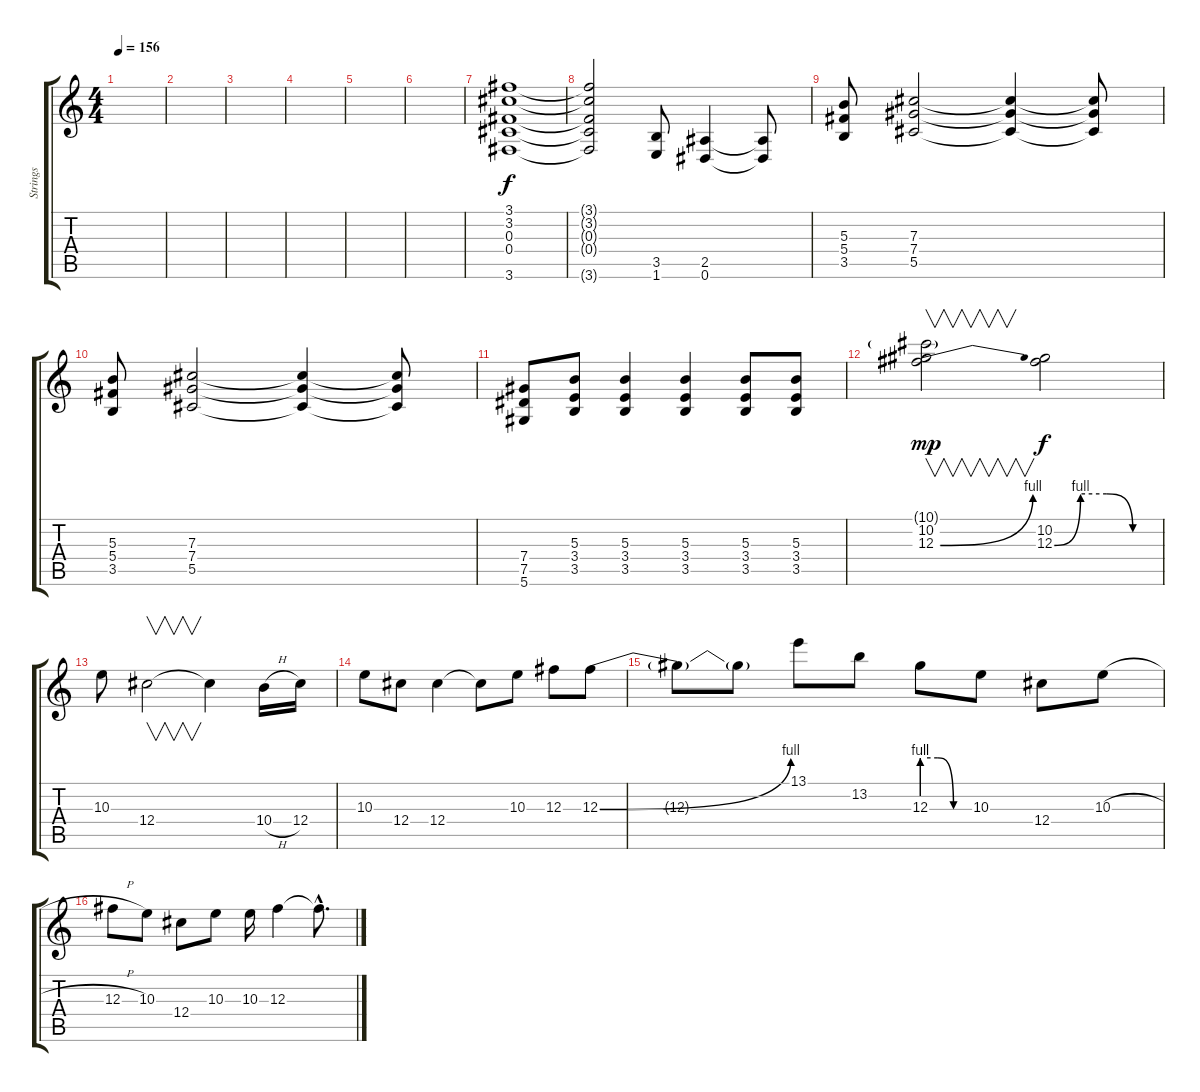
\track ("Strings" "Strings") {instrument overdrivenguitar}
\staff {score tabs}
\tuning (Eb4 Bb3 Gb3 Db3 Ab2 Eb2) {hide}
\ts (4 4)
\tempo 156
\clef g2
\ks c
|
|
|
|
|
|
(3.1 3.2 0.3 0.4 3.6).1 |
(3.1{t} 3.2{t} 0.3{t} 0.4{t} 3.6{t}).2 (3.5 1.6).8 (2.5 0.6).4 (2.5{t} 0.6{t}).8 |
(5.3 5.4 3.5).8 (7.3 7.4 5.5).2 (7.3{t} 7.4{t} 5.5{t}).4 (7.3{t} 7.4{t} 5.5{t}).8 |
(5.3 5.4 3.5).8 (7.3 7.4 5.5).2 (7.3{t} 7.4{t} 5.5{t}).4 (7.3{t} 7.4{t} 5.5{t}).8 |
(7.4 7.5 5.6).8 (5.3 3.4 3.5).8 (5.3 3.4 3.5).4 (5.3 3.4 3.5).4 (5.3 3.4 3.5).8 (5.3 3.4 3.5).8 |
(10.1{g} 10.2 12.3{be (bend 0 0 60 4)}).2{v dy mp} (10.2 12.3{be (custom 0 0 15 4 30 4 45 0 60 0)}).2{dy f} |
10.3.8 12.4.2{v} 12.4{t}.4 10.4{h}.16 12.4.16 |
10.3.8 12.4.8 12.4.4 12.4{t}.8 10.3.8 12.3.8 12.3{be (bend 0 0 60 4)}.8 |
12.3{t}.8 12.3{t}.8 13.1.8 13.2.8 12.3{be (custom 0 4 20 4 40 0 60 0)}.8 10.3.8 12.4.8 10.3{h}.8 |
12.3{h}.8 10.3.8 12.4.8 10.3.8 10.3.16 12.3.4 12.3{hac t}.8{d}
